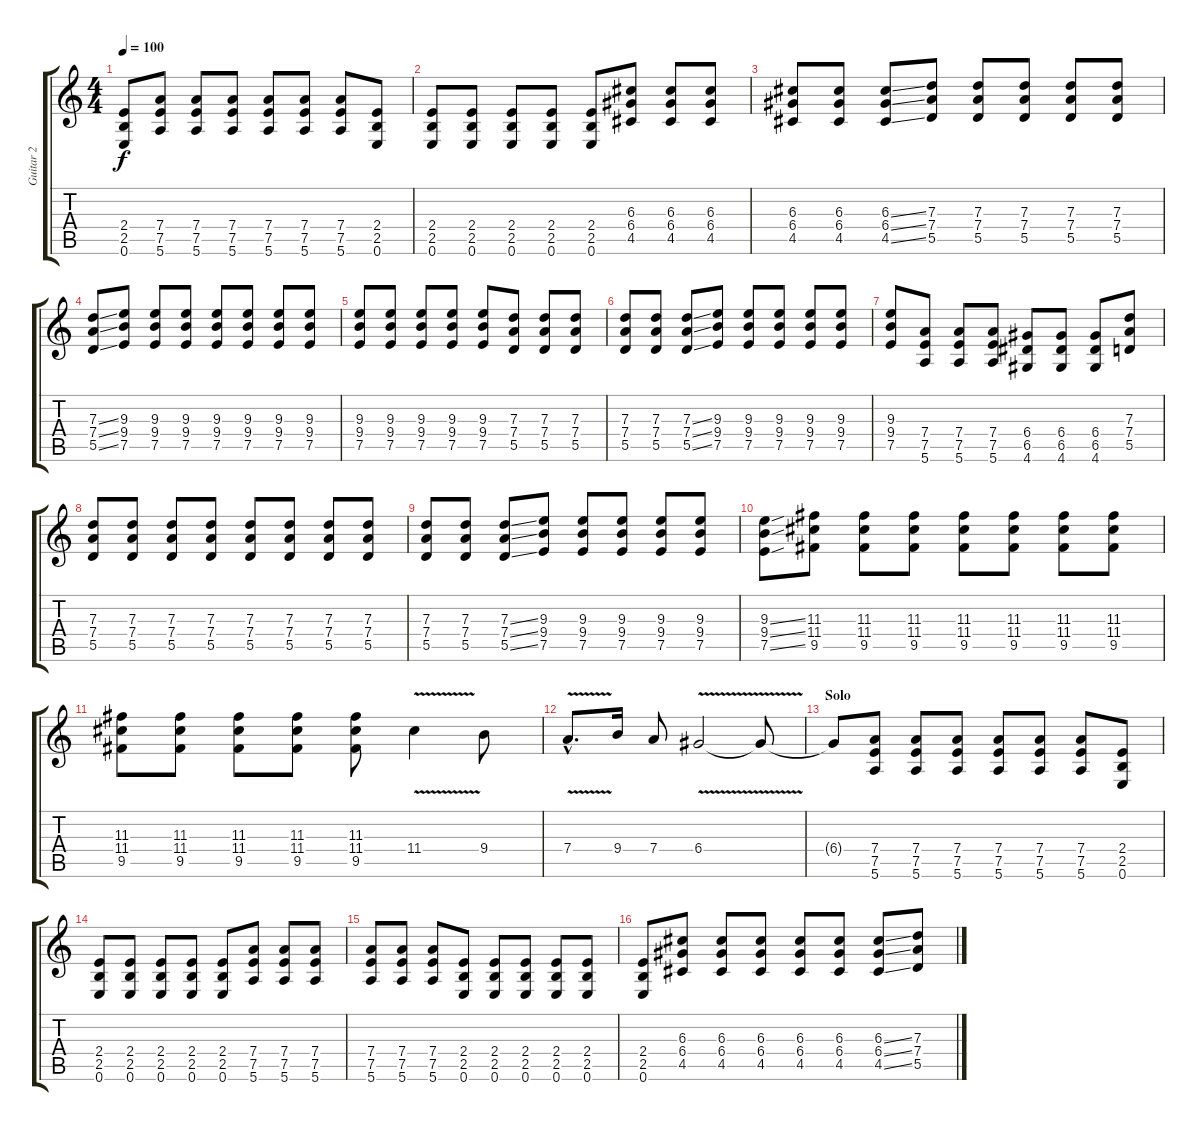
\track ("Guitar 2" "Guitar 2") {instrument distortionguitar}
\staff {score tabs}
\tuning (E4 B3 G3 D3 A2 E2) {hide}
\ts (4 4)
\tempo 100
\clef g2
\ks c
(2.4 2.5 0.6).8{dy f} (7.4 7.5 5.6).8 (7.4 7.5 5.6).8 (7.4 7.5 5.6).8 (7.4 7.5 5.6).8 (7.4 7.5 5.6).8 (7.4 7.5 5.6).8 (2.4 2.5 0.6).8 |
(2.4 2.5 0.6).8 (2.4 2.5 0.6).8 (2.4 2.5 0.6).8 (2.4 2.5 0.6).8 (2.4 2.5 0.6).8 (6.3 6.4 4.5).8 (6.3 6.4 4.5).8 (6.3 6.4 4.5).8 |
(6.3 6.4 4.5).8 (6.3 6.4 4.5).8 (6.3{ss} 6.4{ss} 4.5{ss}).8 (7.3 7.4 5.5).8 (7.3 7.4 5.5).8 (7.3 7.4 5.5).8 (7.3 7.4 5.5).8 (7.3 7.4 5.5).8 |
(7.3{ss} 7.4{ss} 5.5{ss}).8 (9.3 9.4 7.5).8 (9.3 9.4 7.5).8 (9.3 9.4 7.5).8 (9.3 9.4 7.5).8 (9.3 9.4 7.5).8 (9.3 9.4 7.5).8 (9.3 9.4 7.5).8 |
(9.3 9.4 7.5).8 (9.3 9.4 7.5).8 (9.3 9.4 7.5).8 (9.3 9.4 7.5).8 (9.3 9.4 7.5).8 (7.3 7.4 5.5).8 (7.3 7.4 5.5).8 (7.3 7.4 5.5).8 |
(7.3 7.4 5.5).8 (7.3 7.4 5.5).8 (7.3{ss} 7.4{ss} 5.5{ss}).8 (9.3 9.4 7.5).8 (9.3 9.4 7.5).8 (9.3 9.4 7.5).8 (9.3 9.4 7.5).8 (9.3 9.4 7.5).8 |
(9.3 9.4 7.5).8 (7.4 7.5 5.6).8 (7.4 7.5 5.6).8 (7.4 7.5 5.6).8 (6.4 6.5 4.6).8 (6.4 6.5 4.6).8 (6.4 6.5 4.6).8 (7.3 7.4 5.5).8 |
(7.3 7.4 5.5).8 (7.3 7.4 5.5).8 (7.3 7.4 5.5).8 (7.3 7.4 5.5).8 (7.3 7.4 5.5).8 (7.3 7.4 5.5).8 (7.3 7.4 5.5).8 (7.3 7.4 5.5).8 |
(7.3 7.4 5.5).8 (7.3 7.4 5.5).8 (7.3{ss} 7.4{ss} 5.5{ss}).8 (9.3 9.4 7.5).8 (9.3 9.4 7.5).8 (9.3 9.4 7.5).8 (9.3 9.4 7.5).8 (9.3 9.4 7.5).8 |
(9.3{ss} 9.4{ss} 7.5{ss}).8 (11.3 11.4 9.5).8 (11.3 11.4 9.5).8 (11.3 11.4 9.5).8 (11.3 11.4 9.5).8 (11.3 11.4 9.5).8 (11.3 11.4 9.5).8 (11.3 11.4 9.5).8 |
(11.3 11.4 9.5).8 (11.3 11.4 9.5).8 (11.3 11.4 9.5).8 (11.3 11.4 9.5).8 (11.3 11.4 9.5).8 11.4{v}.4 9.4.8 |
7.4{v hac}.8{d} 9.4.16 7.4.8 6.4{v}.2 6.4{t}.8 |
\section ("" "Solo")
6.4{t}.8 (7.4 7.5 5.6).8 (7.4 7.5 5.6).8 (7.4 7.5 5.6).8 (7.4 7.5 5.6).8 (7.4 7.5 5.6).8 (7.4 7.5 5.6).8 (2.4 2.5 0.6).8 |
(2.4 2.5 0.6).8 (2.4 2.5 0.6).8 (2.4 2.5 0.6).8 (2.4 2.5 0.6).8 (2.4 2.5 0.6).8 (7.4 7.5 5.6).8 (7.4 7.5 5.6).8 (7.4 7.5 5.6).8 |
(7.4 7.5 5.6).8 (7.4 7.5 5.6).8 (7.4 7.5 5.6).8 (2.4 2.5 0.6).8 (2.4 2.5 0.6).8 (2.4 2.5 0.6).8 (2.4 2.5 0.6).8 (2.4 2.5 0.6).8 |
(2.4 2.5 0.6).8 (6.3 6.4 4.5).8 (6.3 6.4 4.5).8 (6.3 6.4 4.5).8 (6.3 6.4 4.5).8 (6.3 6.4 4.5).8 (6.3{ss} 6.4{ss} 4.5{ss}).8 (7.3 7.4 5.5).8
